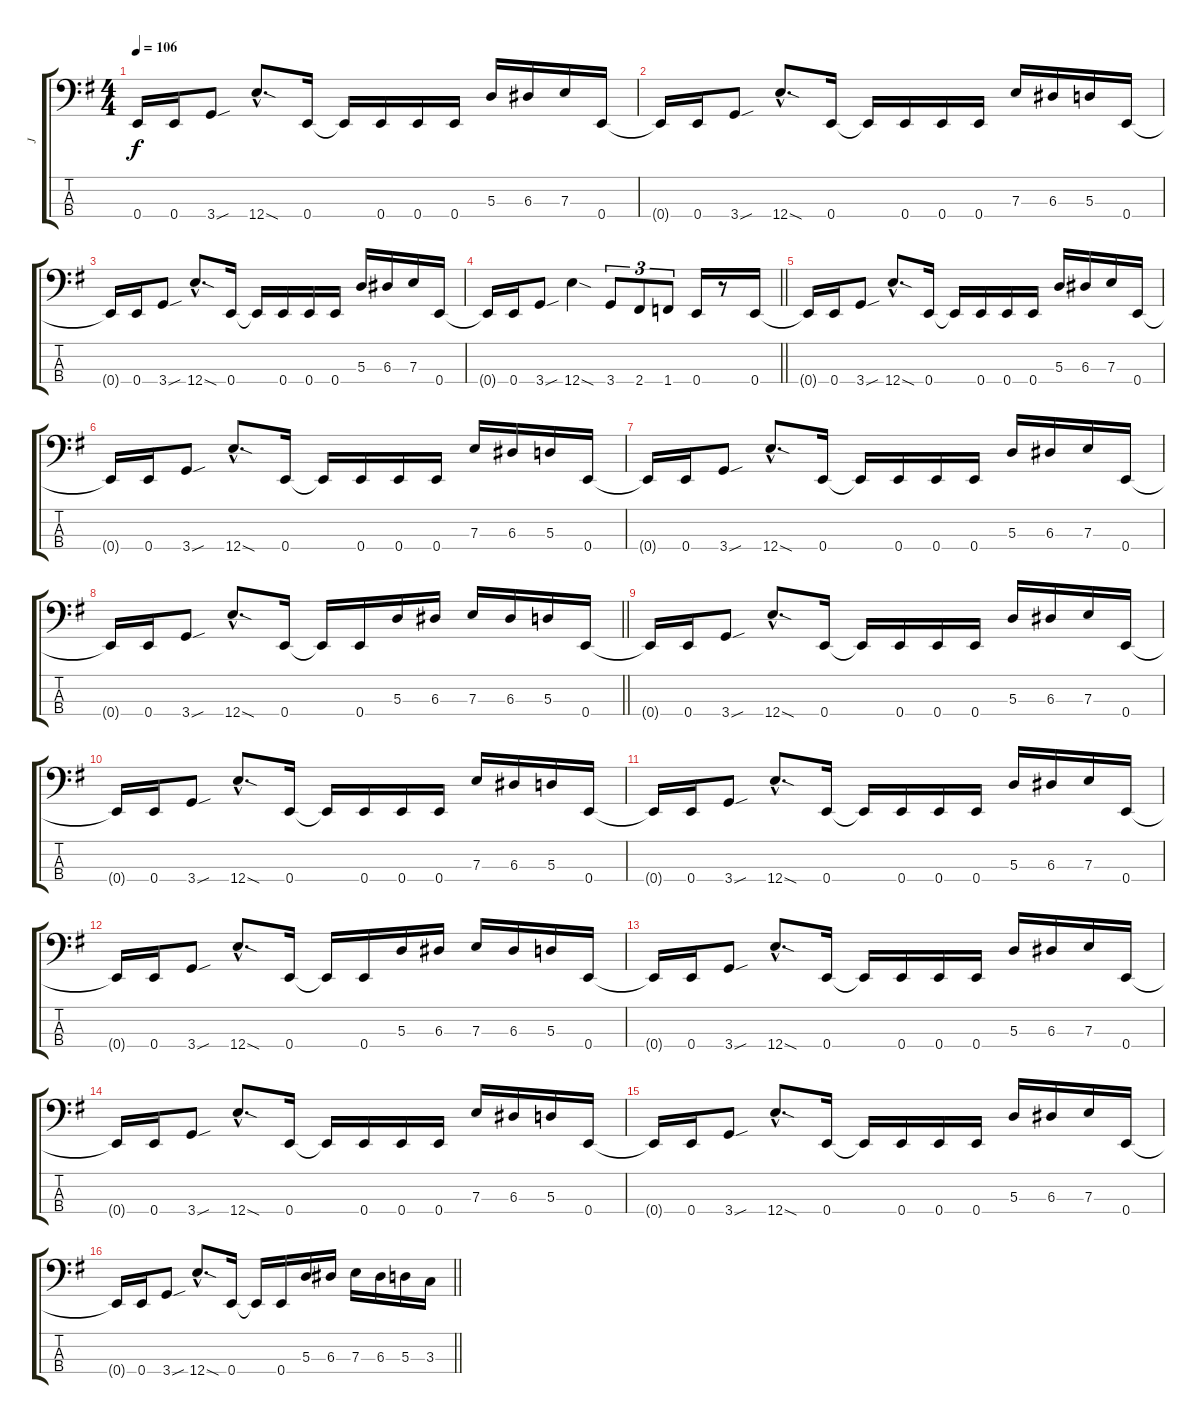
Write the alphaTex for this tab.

\track ("     J" "     J") {instrument electricbasspick}
\staff {score tabs}
\tuning (G2 D2 A1 E1) {hide}
\ts (4 4)
\tempo 106
\clef f4
\ks g
0.4{t}.16{dy f} 0.4.16 3.4{sou}.8 12.4{sod hac}.8{d} 0.4.16 0.4{t}.16 0.4.16 0.4.16 0.4.16 5.3.16 6.3.16 7.3.16 0.4.16 |
0.4{t}.16 0.4.16 3.4{sou}.8 12.4{sod hac}.8{d} 0.4.16 0.4{t}.16 0.4.16 0.4.16 0.4.16 7.3.16 6.3.16 5.3.16 0.4.16 |
0.4{t}.16 0.4.16 3.4{sou}.8 12.4{sod hac}.8{d} 0.4.16 0.4{t}.16 0.4.16 0.4.16 0.4.16 5.3.16 6.3.16 7.3.16 0.4.16 |
\barLineRight lightlight
0.4{t}.16 0.4.16 3.4{sou}.8 12.4{sod}.4 3.4.8{tu (3 2)} 2.4.8{tu (3 2)} 1.4.8{tu (3 2)} 0.4.16 r.8 0.4.16 |
0.4{t}.16 0.4.16 3.4{sou}.8 12.4{sod hac}.8{d} 0.4.16 0.4{t}.16 0.4.16 0.4.16 0.4.16 5.3.16 6.3.16 7.3.16 0.4.16 |
0.4{t}.16 0.4.16 3.4{sou}.8 12.4{sod hac}.8{d} 0.4.16 0.4{t}.16 0.4.16 0.4.16 0.4.16 7.3.16 6.3.16 5.3.16 0.4.16 |
0.4{t}.16 0.4.16 3.4{sou}.8 12.4{sod hac}.8{d} 0.4.16 0.4{t}.16 0.4.16 0.4.16 0.4.16 5.3.16 6.3.16 7.3.16 0.4.16 |
\barLineRight lightlight
0.4{t}.16 0.4.16 3.4{sou}.8 12.4{sod hac}.8{d} 0.4.16 0.4{t}.16 0.4.16 5.3.16 6.3.16 7.3.16 6.3.16 5.3.16 0.4.16 |
0.4{t}.16 0.4.16 3.4{sou}.8 12.4{sod hac}.8{d} 0.4.16 0.4{t}.16 0.4.16 0.4.16 0.4.16 5.3.16 6.3.16 7.3.16 0.4.16 |
0.4{t}.16 0.4.16 3.4{sou}.8 12.4{sod hac}.8{d} 0.4.16 0.4{t}.16 0.4.16 0.4.16 0.4.16 7.3.16 6.3.16 5.3.16 0.4.16 |
0.4{t}.16 0.4.16 3.4{sou}.8 12.4{sod hac}.8{d} 0.4.16 0.4{t}.16 0.4.16 0.4.16 0.4.16 5.3.16 6.3.16 7.3.16 0.4.16 |
0.4{t}.16 0.4.16 3.4{sou}.8 12.4{sod hac}.8{d} 0.4.16 0.4{t}.16 0.4.16 5.3.16 6.3.16 7.3.16 6.3.16 5.3.16 0.4.16 |
0.4{t}.16 0.4.16 3.4{sou}.8 12.4{sod hac}.8{d} 0.4.16 0.4{t}.16 0.4.16 0.4.16 0.4.16 5.3.16 6.3.16 7.3.16 0.4.16 |
0.4{t}.16 0.4.16 3.4{sou}.8 12.4{sod hac}.8{d} 0.4.16 0.4{t}.16 0.4.16 0.4.16 0.4.16 7.3.16 6.3.16 5.3.16 0.4.16 |
0.4{t}.16 0.4.16 3.4{sou}.8 12.4{sod hac}.8{d} 0.4.16 0.4{t}.16 0.4.16 0.4.16 0.4.16 5.3.16 6.3.16 7.3.16 0.4.16 |
\barLineRight lightlight
0.4{t}.16 0.4.16 3.4{sou}.8 12.4{sod hac}.8{d} 0.4.16 0.4{t}.16 0.4.16 5.3.16 6.3.16 7.3.16 6.3.16 5.3.16 3.3.16
